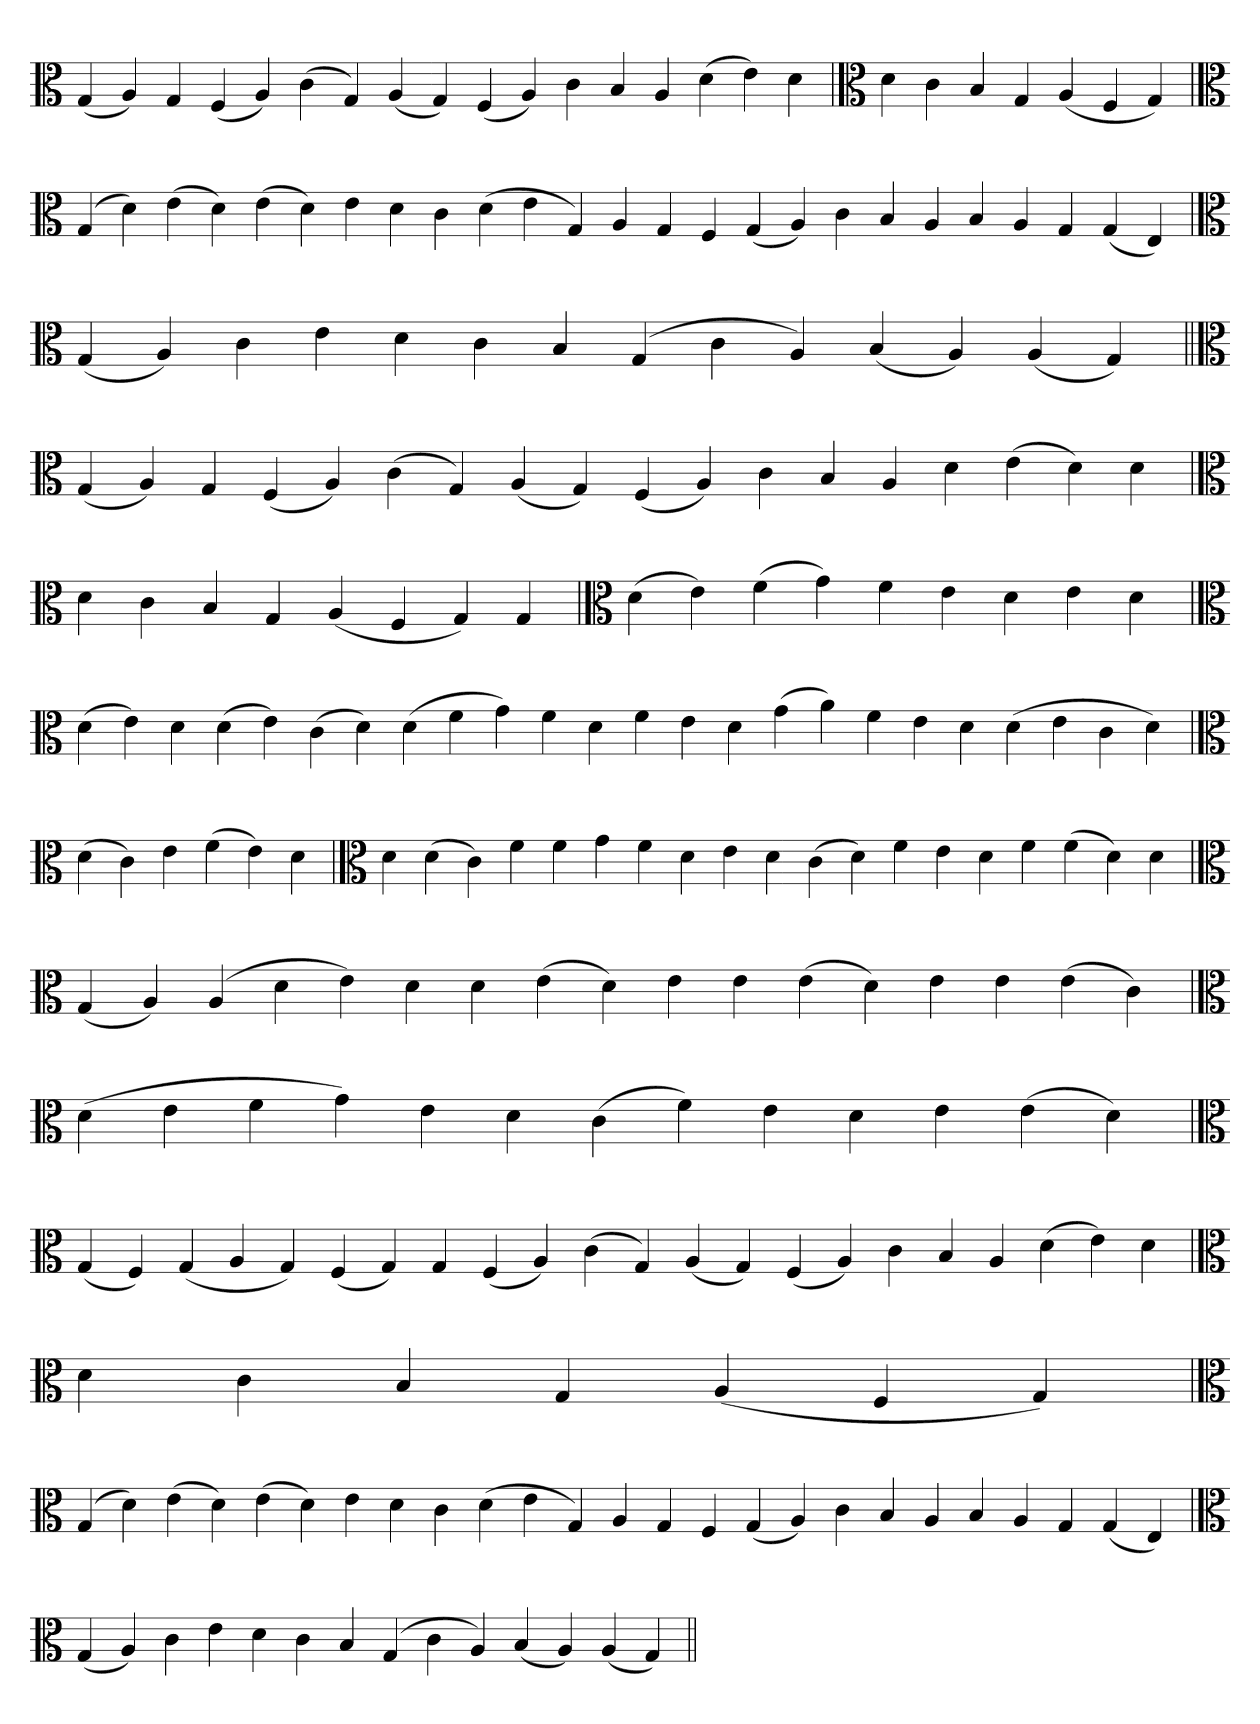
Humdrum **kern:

**kern
*part1
*staff1
*clefC3
=
(4G
4A)
4G
(4F
4A)
(4c
4G)
(4A
4G)
(4F
4A)
4c
4B
4A
(4d
4e)
4d
=`
*clefC3
4d
4c
4B
4G
(4A
4F
4G)
='
*clefC3
(4G
4d)
(4e
4d)
(4e
4d)
4e
4d
4c
(4d
4e
4G)
4A
4G
4F
(4G
4A)
4c
4B
4A
4B
4A
4G
(4G
4E)
=`
*clefC3
(4G
4A)
4c
4e
4d
4c
4B
(4G
4c
4A)
(4B
4A)
(4A
4G)
=||
*clefC3
(4G
4A)
4G
(4F
4A)
(4c
4G)
(4A
4G)
(4F
4A)
4c
4B
4A
4d
(4e
4d)
4d
=`
*clefC3
4d
4c
4B
4G
(4A
4F
4G)
4G
='
*clefC3
(4d
4e)
(4f
4g)
4f
4e
4d
4e
4d
=`
*clefC3
(4d
4e)
4d
(4d
4e)
(4c
4d)
(4d
4f
4g)
4f
4d
4f
4e
4d
(4g
4a)
4f
4e
4d
(4d
4e
4c
4d)
=
*clefC3
(4d
4c)
4e
(4f
4e)
4d
=`
*clefC3
4d
(4d
4c)
4f
4f
4g
4f
4d
4e
4d
(4c
4d)
4f
4e
4d
4f
(4f
4d)
4d
=
*clefC3
(4G
4A)
(4A
4d
4e)
4d
4d
(4e
4d)
4e
4e
(4e
4d)
4e
4e
(4e
4c)
=`
*clefC3
(4d
4e
4f
4g)
4e
4d
(4c
4f)
4e
4d
4e
(4e
4d)
='
*clefC3
(4G
4F)
(4G
4A
4G)
(4F
4G)
4G
(4F
4A)
(4c
4G)
(4A
4G)
(4F
4A)
4c
4B
4A
(4d
4e)
4d
=`
*clefC3
4d
4c
4B
4G
(4A
4F
4G)
='
*clefC3
(4G
4d)
(4e
4d)
(4e
4d)
4e
4d
4c
(4d
4e
4G)
4A
4G
4F
(4G
4A)
4c
4B
4A
4B
4A
4G
(4G
4E)
=`
*clefC3
(4G
4A)
4c
4e
4d
4c
4B
(4G
4c
4A)
(4B
4A)
(4A
4G)
=||
*-
